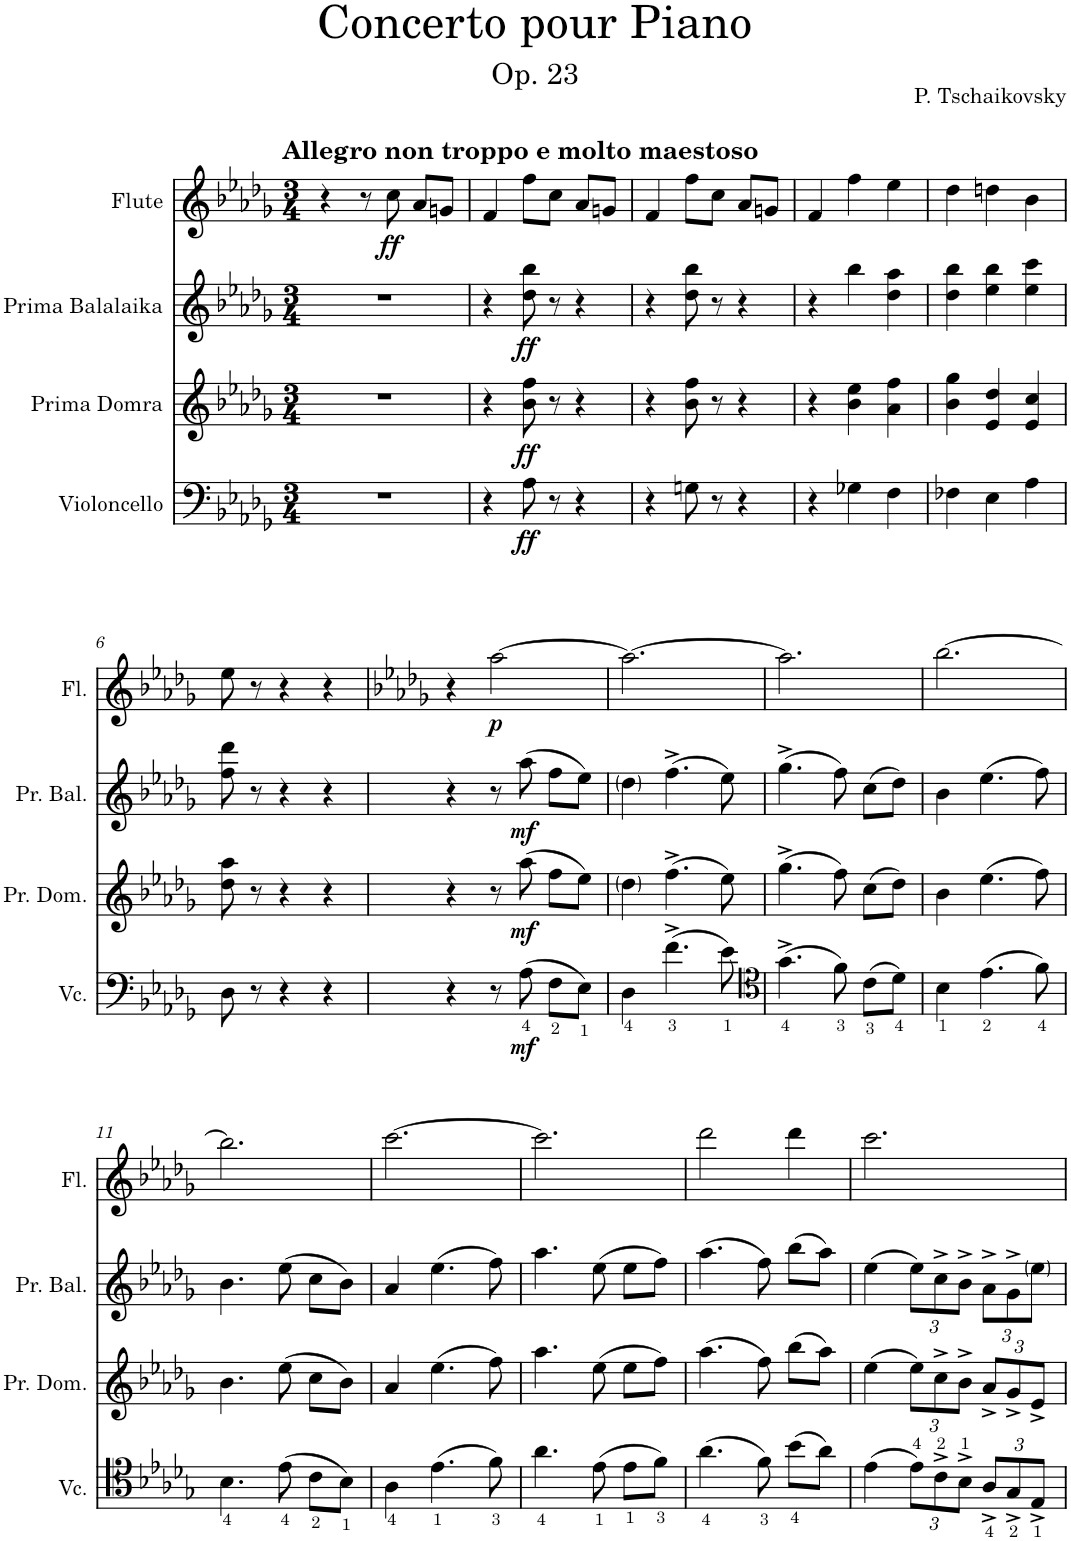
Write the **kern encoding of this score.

**kern	**dynam	**kern	**dynam	**kern	**dynam	**kern	**dynam
*part4	*part4	*part3	*part3	*part2	*part2	*part1	*part1
*staff4	*staff4	*staff3	*staff3	*staff2	*staff2	*staff1	*staff1
*I"Violoncello	*	*I"Prima Domra	*	*I"Prima Balalaika	*	*I"Flute	*
*I'Vc.	*	*I'Pr. Dom.	*	*I'Pr. Bal.	*	*I'Fl.	*
*clefF4	*	*clefG2	*	*clefG2	*	*clefG2	*
*k[b-e-a-d-g-]	*	*k[b-e-a-d-g-]	*	*k[b-e-a-d-g-]	*	*k[b-e-a-d-g-]	*
*M3/4	*	*M3/4	*	*M3/4	*	*M3/4	*
=1	=1	=1	=1	=1	=1	=1	=1
!	!	!	!	!	!	!LO:TX:a:B:t=Allegro non troppo e molto maestoso	!
2.r	.	2.r	.	2.r	.	4r	.
.	.	.	.	.	.	8r	.
!	!	!	!	!	!	!	!LO:DY:b
.	.	.	.	.	.	8cc\	ff
.	.	.	.	.	.	8a-/L	.
.	.	.	.	.	.	8gn/J	.
=2	=2	=2	=2	=2	=2	=2	=2
4r	.	4r	.	4r	.	4f/	.
!	!LO:DY:b	!	!LO:DY:b	!	!LO:DY:b	!	!
8A-\	ff	8b-\ 8ff\	ff	8dd-\ 8bb-\	ff	8ff\L	.
8r	.	8r	.	8r	.	8cc\J	.
4r	.	4r	.	4r	.	8a-/L	.
.	.	.	.	.	.	8gn/J	.
=3	=3	=3	=3	=3	=3	=3	=3
4r	.	4r	.	4r	.	4f/	.
8Gn\	.	8b-\ 8ff\	.	8dd-\ 8bb-\	.	8ff\L	.
8r	.	8r	.	8r	.	8cc\J	.
4r	.	4r	.	4r	.	8a-/L	.
.	.	.	.	.	.	8gn/J	.
=4	=4	=4	=4	=4	=4	=4	=4
4r	.	4r	.	4r	.	4f/	.
4G-X\	.	4b-\ 4ee-\	.	4bb-\	.	4ff\	.
4F\	.	4a-\ 4ff\	.	4dd-\ 4aa-\	.	4ee-\	.
=5	=5	=5	=5	=5	=5	=5	=5
4F-X\	.	4b-\ 4gg-\	.	4dd-\ 4bb-\	.	4dd-\	.
4E-\	.	4e-/ 4dd-/	.	4ee-\ 4bb-\	.	4ddn\	.
4A-\	.	4e-/ 4cc/	.	4ee-\ 4ccc\	.	4b-\	.
!!LO:LB:g=z
=6	=6	=6	=6	=6	=6	=6	=6
8D-\	.	8dd-\ 8aa-\	.	8ff\ 8ddd-\	.	8ee-\	.
8r	.	8r	.	8r	.	8r	.
4r	.	4r	.	4r	.	4r	.
4r	.	4r	.	4r	.	4r	.
=7	=7	=7	=7	=7	=7	=7	=7
*	*	*	*	*	*	*k[b-e-a-d-g-]	*
4r	.	4r	.	4r	.	4r	.
!	!	!	!	!	!	!	!LO:DY:b
8r	.	8r	.	8r	.	[2aa-\	p
!	!LO:DY:b	!	!LO:DY:b	!	!LO:DY:b	!	!
(8A-<\	mf	(8aa-\	mf	(8aa-\	mf	.	.
8F<\L	.	8ff\L	.	8ff\L	.	.	.
8E-<\J)	.	8ee-\J)	.	8ee-\J)	.	.	.
=8	=8	=8	=8	=8	=8	=8	=8
4D-<\	.	4dd-\	.	4dd-\	.	2.aa-\_	.
(4.f<^\	.	(4.ff^\	.	(4.ff^\	.	.	.
8e-<\)	.	8ee-\)	.	8ee-\)	.	.	.
=9	=9	=9	=9	=9	=9	=9	=9
*clefC4	*	*	*	*	*	*	*
(4.g-<^\	.	(4.gg-^\	.	(4.gg-^\	.	2.aa-\]	.
8f<\)	.	8ff\)	.	8ff\)	.	.	.
(8c<\L	.	(8cc\L	.	(8cc\L	.	.	.
8d-<\J)	.	8dd-\J)	.	8dd-\J)	.	.	.
=10	=10	=10	=10	=10	=10	=10	=10
4B-<\	.	4b-\	.	4b-\	.	[2.bb-\	.
(4.e-<\	.	(4.ee-\	.	(4.ee-\	.	.	.
8f<\)	.	8ff\)	.	8ff\)	.	.	.
!!LO:LB:g=z
=11	=11	=11	=11	=11	=11	=11	=11
4.B-<\	.	4.b-\	.	4.b-\	.	2.bb-\]	.
(8e-<\	.	(8ee-\	.	(8ee-\	.	.	.
8c<\L	.	8cc\L	.	8cc\L	.	.	.
8B-<\J)	.	8b-\J)	.	8b-\J)	.	.	.
=12	=12	=12	=12	=12	=12	=12	=12
4A-<\	.	4a-/	.	4a-/	.	[2.ccc\	.
(4.e-<\	.	(4.ee-\	.	(4.ee-\	.	.	.
8f<\)	.	8ff\)	.	8ff\)	.	.	.
=13	=13	=13	=13	=13	=13	=13	=13
4.a-<\	.	4.aa-\	.	4.aa-\	.	2.ccc\]	.
(8e-<\	.	(8ee-\	.	(8ee-\	.	.	.
8e-<\L	.	8ee-\L	.	8ee-\L	.	.	.
8f<\J)	.	8ff\J)	.	8ff\J)	.	.	.
=14	=14	=14	=14	=14	=14	=14	=14
(4.a-<\	.	(4.aa-\	.	(4.aa-\	.	2ddd-\	.
8f<\)	.	8ff\)	.	8ff\)	.	.	.
(8b-<\L	.	(8bb-\L	.	(8bb-\L	.	4ddd-\	.
8a-\J)	.	8aa-\J)	.	8aa-\J)	.	.	.
=15	=15	=15	=15	=15	=15	=15	=15
(4e-\	.	(4ee-\	.	(4ee-\	.	2.ccc\	.
*Xbrackettup	*	*Xbrackettup	*	*Xbrackettup	*	*	*
12e-\L)	.	12ee-\L)	.	12ee-\L)	.	.	.
12c^\	.	12cc^\	.	12cc^\	.	.	.
12B-^\J	.	12b-^\J	.	12b-^\J	.	.	.
12A-<^/L	.	12a-^/L	.	12a-^\L	.	.	.
12G-<^/	.	12g-^/	.	12g-^\	.	.	.
12E-<^/J	.	12e-^/J	.	12ee-\J	.	.	.
=	=	=	=	=	=	=	=
*-	*-	*-	*-	*-	*-	*-	*-
